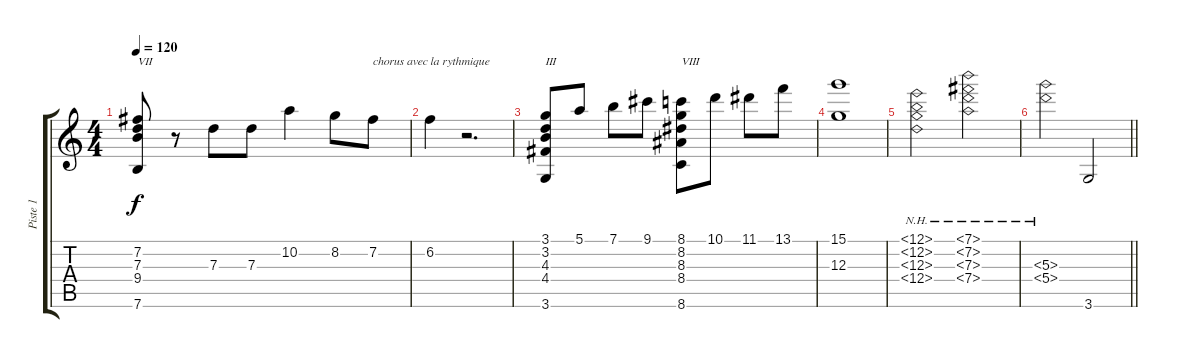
\track ("Piste 1" "Piste 1") {instrument acousticguitarnylon}
\staff {score tabs}
\tuning (E4 B3 G3 D3 A2 E2) {hide}
\ts (4 4)
\tempo 120
\clef g2
\ks c
(7.2 7.3 9.4 7.6).8{txt "VII" dy f} r.8 7.3.8 7.3.8 10.2.4 8.2.8 7.2.8{txt "chorus avec la rythmique"} |
6.2.4 r.2{d} |
(3.1 3.2 4.3 4.4 3.6).8{txt "III"} 5.1.8 7.1.8 9.1.8 (8.1 8.2 8.3 8.4 8.6).8{txt "VIII"} 10.1.8 11.1.8 13.1.8 |
(15.1 12.3).1 |
(12.1{nh} 12.2{nh} 12.3{nh} 12.4{nh}).2 (7.1{nh} 7.2{nh} 7.3{nh} 7.4{nh}).2 |
\barLineRight lightlight
(5.3{nh} 5.4{nh}).2 3.6.2
